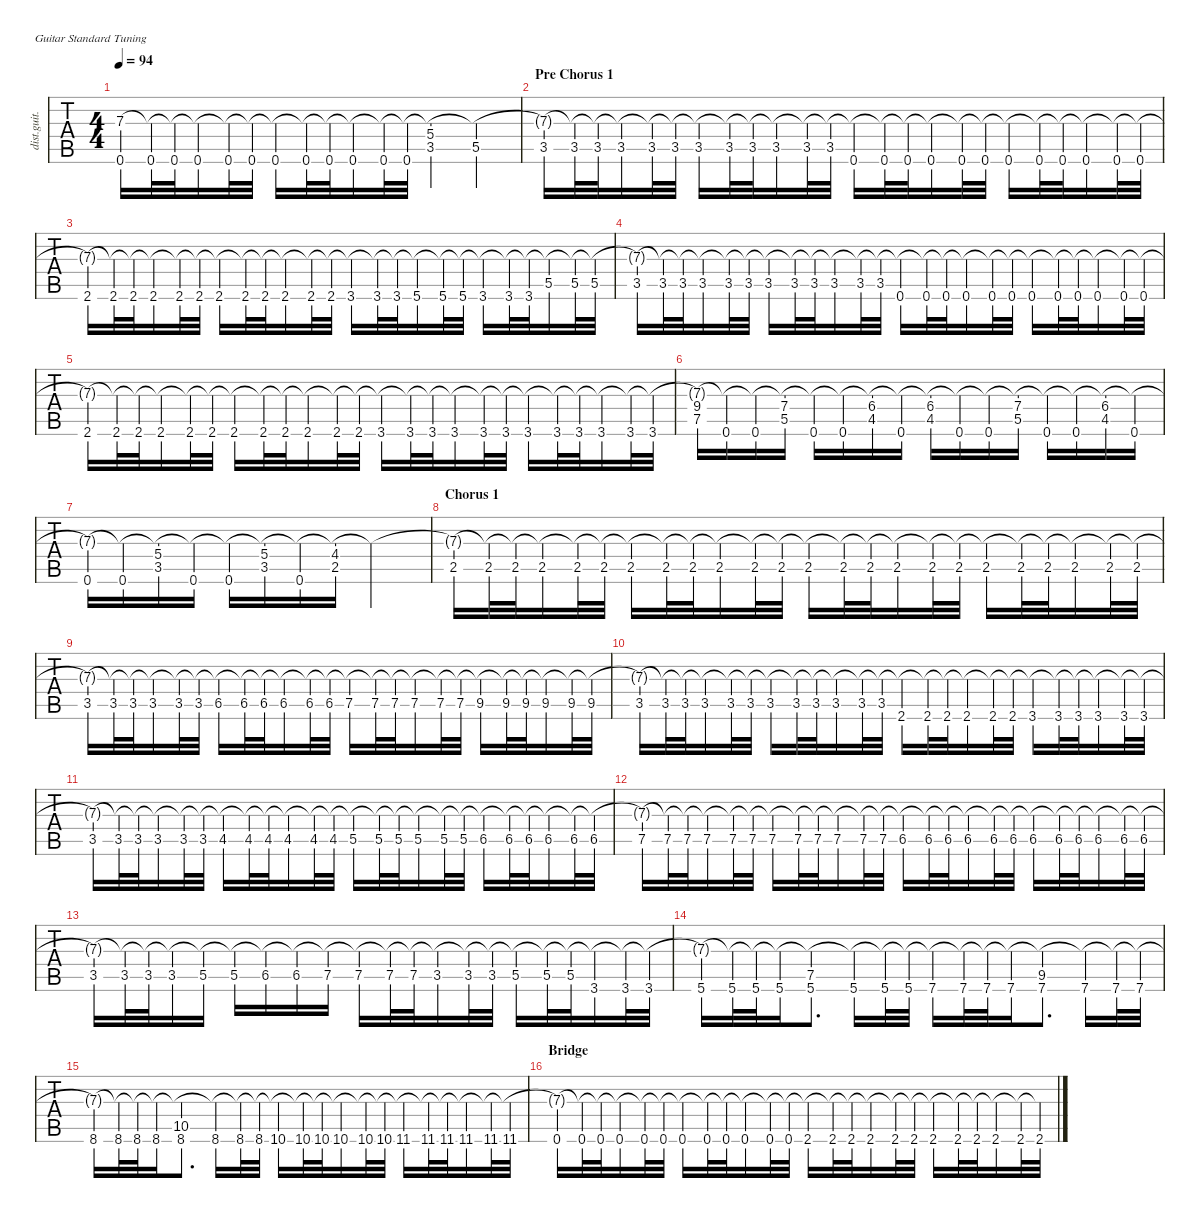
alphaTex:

\defaultSystemsLayout 4
\hideDynamics
\bracketExtendMode nobrackets
\track ("Rhythm Guitar" "dist.guit.") {instrument distortionguitar}
\staff {tabs}
\tuning (E4 B3 G3 D3 A2 E2)
\ts (4 4)
\tempo 94
\clef g2
\ks c
(0.6 7.3{t}).16{dy f beam Up} (0.6 7.3{t}).32{beam Up} (0.6 7.3{t}).32{beam Up} (0.6 7.3{t}).16{beam Up} (0.6 7.3{t}).32{beam Up} (0.6 7.3{t}).32{beam Up} (0.6 7.3{t}).16{beam Up} (0.6 7.3{t}).32{beam Up} (0.6 7.3{t}).32{beam Up} (0.6 7.3{t}).16{beam Up} (0.6 7.3{t}).32{beam Up} (0.6 7.3{t}).32{beam Up} (5.4 3.5 7.3{t}).4{beam Up} (5.5 7.3{t}).4{beam Up} |
\section ("" "Pre Chorus 1")
(3.5 7.3{t}).16{beam Up} (3.5 7.3{t}).32{beam Up} (3.5 7.3{t}).32{beam Up} (3.5 7.3{t}).16{beam Up} (3.5 7.3{t}).32{beam Up} (3.5 7.3{t}).32{beam Up} (3.5 7.3{t}).16{beam Up} (3.5 7.3{t}).32{beam Up} (3.5 7.3{t}).32{beam Up} (3.5 7.3{t}).16{beam Up} (3.5 7.3{t}).32{beam Up} (3.5 7.3{t}).32{beam Up} (0.6 7.3{t}).16{beam Up} (0.6 7.3{t}).32{beam Up} (0.6 7.3{t}).32{beam Up} (0.6 7.3{t}).16{beam Up} (0.6 7.3{t}).32{beam Up} (0.6 7.3{t}).32{beam Up} (0.6 7.3{t}).16{beam Up} (0.6 7.3{t}).32{beam Up} (0.6 7.3{t}).32{beam Up} (0.6 7.3{t}).16{beam Up} (0.6 7.3{t}).32{beam Up} (0.6 7.3{t}).32{beam Up} |
(2.6{acc #} 7.3{t}).16{beam Up} (2.6{acc #} 7.3{t}).32{beam Up} (2.6{acc #} 7.3{t}).32{beam Up} (2.6{acc #} 7.3{t}).16{beam Up} (2.6{acc #} 7.3{t}).32{beam Up} (2.6{acc #} 7.3{t}).32{beam Up} (2.6{acc #} 7.3{t}).16{beam Up} (2.6{acc #} 7.3{t}).32{beam Up} (2.6{acc #} 7.3{t}).32{beam Up} (2.6{acc #} 7.3{t}).16{beam Up} (2.6{acc #} 7.3{t}).32{beam Up} (2.6{acc #} 7.3{t}).32{beam Up} (3.6 7.3{t}).16{beam Up} (3.6 7.3{t}).32{beam Up} (3.6 7.3{t}).32{beam Up} (5.6 7.3{t}).16{beam Up} (5.6 7.3{t}).32{beam Up} (5.6 7.3{t}).32{beam Up} (3.6 7.3{t}).16{beam Up} (3.6 7.3{t}).32{beam Up} (3.6 7.3{t}).32{beam Up} (5.5 7.3{t}).16{beam Up} (5.5 7.3{t}).32{beam Up} (5.5 7.3{t}).32{beam Up} |
(3.5 7.3{t}).16{beam Up} (3.5 7.3{t}).32{beam Up} (3.5 7.3{t}).32{beam Up} (3.5 7.3{t}).16{beam Up} (3.5 7.3{t}).32{beam Up} (3.5 7.3{t}).32{beam Up} (3.5 7.3{t}).16{beam Up} (3.5 7.3{t}).32{beam Up} (3.5 7.3{t}).32{beam Up} (3.5 7.3{t}).16{beam Up} (3.5 7.3{t}).32{beam Up} (3.5 7.3{t}).32{beam Up} (0.6 7.3{t}).16{beam Up} (0.6 7.3{t}).32{beam Up} (0.6 7.3{t}).32{beam Up} (0.6 7.3{t}).16{beam Up} (0.6 7.3{t}).32{beam Up} (0.6 7.3{t}).32{beam Up} (0.6 7.3{t}).16{beam Up} (0.6 7.3{t}).32{beam Up} (0.6 7.3{t}).32{beam Up} (0.6 7.3{t}).16{beam Up} (0.6 7.3{t}).32{beam Up} (0.6 7.3{t}).32{beam Up} |
(2.6{acc #} 7.3{t}).16{beam Up} (2.6{acc #} 7.3{t}).32{beam Up} (2.6{acc #} 7.3{t}).32{beam Up} (2.6{acc #} 7.3{t}).16{beam Up} (2.6{acc #} 7.3{t}).32{beam Up} (2.6{acc #} 7.3{t}).32{beam Up} (2.6{acc #} 7.3{t}).16{beam Up} (2.6{acc #} 7.3{t}).32{beam Up} (2.6{acc #} 7.3{t}).32{beam Up} (2.6{acc #} 7.3{t}).16{beam Up} (2.6{acc #} 7.3{t}).32{beam Up} (2.6{acc #} 7.3{t}).32{beam Up} (3.6 7.3{t}).16{beam Up} (3.6 7.3{t}).32{beam Up} (3.6 7.3{t}).32{beam Up} (3.6 7.3{t}).16{beam Up} (3.6 7.3{t}).32{beam Up} (3.6 7.3{t}).32{beam Up} (3.6 7.3{t}).16{beam Up} (3.6 7.3{t}).32{beam Up} (3.6 7.3{t}).32{beam Up} (3.6 7.3{t}).16{beam Up} (3.6 7.3{t}).32{beam Up} (3.6 7.3{t}).32{beam Up} |
(9.4 7.5 7.3{t}).16{beam Up} (0.6 7.3{t}).16{beam Up} (0.6 7.3{t}).16{beam Up} (7.4 5.5 7.3{t}).16{beam Up} (0.6 7.3{t}).16{beam Up} (0.6 7.3{t}).16{beam Up} (6.4{acc #} 4.5{acc #} 7.3{t}).16{beam Up} (0.6 7.3{t}).16{beam Up} (6.4{acc #} 4.5{acc #} 7.3{t}).16{beam Up} (0.6 7.3{t}).16{beam Up} (0.6 7.3{t}).16{beam Up} (7.4 5.5 7.3{t}).16{beam Up} (0.6 7.3{t}).16{beam Up} (0.6 7.3{t}).16{beam Up} (6.4{acc #} 4.5{acc #} 7.3{t}).16{beam Up} (0.6 7.3{t}).16{beam Up} |
(0.6 7.3{t}).16{beam Up} (0.6 7.3{t}).16{beam Up} (5.4 3.5 7.3{t}).16{beam Up} (0.6 7.3{t}).16{beam Up} (0.6 7.3{t}).16{beam Up} (5.4 3.5 7.3{t}).16{beam Up} (0.6 7.3{t}).16{beam Up} (4.4{acc #} 2.5 7.3{t}).16{beam Up} 7.3{t}.2{dy mf beam Down} |
\section ("" "Chorus 1")
(2.5 7.3{t}).16{dy f beam Up} (2.5 7.3{t}).32{beam Up} (2.5 7.3{t}).32{beam Up} (2.5 7.3{t}).16{beam Up} (2.5 7.3{t}).32{beam Up} (2.5 7.3{t}).32{beam Up} (2.5 7.3{t}).16{beam Up} (2.5 7.3{t}).32{beam Up} (2.5 7.3{t}).32{beam Up} (2.5 7.3{t}).16{beam Up} (2.5 7.3{t}).32{beam Up} (2.5 7.3{t}).32{beam Up} (2.5 7.3{t}).16{beam Up} (2.5 7.3{t}).32{beam Up} (2.5 7.3{t}).32{beam Up} (2.5 7.3{t}).16{beam Up} (2.5 7.3{t}).32{beam Up} (2.5 7.3{t}).32{beam Up} (2.5 7.3{t}).16{beam Up} (2.5 7.3{t}).32{beam Up} (2.5 7.3{t}).32{beam Up} (2.5 7.3{t}).16{beam Up} (2.5 7.3{t}).32{beam Up} (2.5 7.3{t}).32{beam Up} |
(3.5 7.3{t}).16{beam Up} (3.5 7.3{t}).32{beam Up} (3.5 7.3{t}).32{beam Up} (3.5 7.3{t}).16{beam Up} (3.5 7.3{t}).32{beam Up} (3.5 7.3{t}).32{beam Up} (6.5{acc #} 7.3{t}).16{beam Up} (6.5{acc #} 7.3{t}).32{beam Up} (6.5{acc #} 7.3{t}).32{beam Up} (6.5{acc #} 7.3{t}).16{beam Up} (6.5{acc #} 7.3{t}).32{beam Up} (6.5{acc #} 7.3{t}).32{beam Up} (7.5 7.3{t}).16{beam Up} (7.5 7.3{t}).32{beam Up} (7.5 7.3{t}).32{beam Up} (7.5 7.3{t}).16{beam Up} (7.5 7.3{t}).32{beam Up} (7.5 7.3{t}).32{beam Up} (9.5{acc #} 7.3{t}).16{beam Up} (9.5{acc #} 7.3{t}).32{beam Up} (9.5{acc #} 7.3{t}).32{beam Up} (9.5{acc #} 7.3{t}).16{beam Up} (9.5{acc #} 7.3{t}).32{beam Up} (9.5{acc #} 7.3{t}).32{beam Up} |
(3.5 7.3{t}).16{beam Up} (3.5 7.3{t}).32{beam Up} (3.5 7.3{t}).32{beam Up} (3.5 7.3{t}).16{beam Up} (3.5 7.3{t}).32{beam Up} (3.5 7.3{t}).32{beam Up} (3.5 7.3{t}).16{beam Up} (3.5 7.3{t}).32{beam Up} (3.5 7.3{t}).32{beam Up} (3.5 7.3{t}).16{beam Up} (3.5 7.3{t}).32{beam Up} (3.5 7.3{t}).32{beam Up} (2.6{acc #} 7.3{t}).16{beam Up} (2.6{acc #} 7.3{t}).32{beam Up} (2.6{acc #} 7.3{t}).32{beam Up} (2.6{acc #} 7.3{t}).16{beam Up} (2.6{acc #} 7.3{t}).32{beam Up} (2.6{acc #} 7.3{t}).32{beam Up} (3.6 7.3{t}).16{beam Up} (3.6 7.3{t}).32{beam Up} (3.6 7.3{t}).32{beam Up} (3.6 7.3{t}).16{beam Up} (3.6 7.3{t}).32{beam Up} (3.6 7.3{t}).32{beam Up} |
(3.5 7.3{t}).16{beam Up} (3.5 7.3{t}).32{beam Up} (3.5 7.3{t}).32{beam Up} (3.5 7.3{t}).16{beam Up} (3.5 7.3{t}).32{beam Up} (3.5 7.3{t}).32{beam Up} (4.5{acc #} 7.3{t}).16{beam Up} (4.5{acc #} 7.3{t}).32{beam Up} (4.5{acc #} 7.3{t}).32{beam Up} (4.5{acc #} 7.3{t}).16{beam Up} (4.5{acc #} 7.3{t}).32{beam Up} (4.5{acc #} 7.3{t}).32{beam Up} (5.5 7.3{t}).16{beam Up} (5.5 7.3{t}).32{beam Up} (5.5 7.3{t}).32{beam Up} (5.5 7.3{t}).16{beam Up} (5.5 7.3{t}).32{beam Up} (5.5 7.3{t}).32{beam Up} (6.5{acc #} 7.3{t}).16{beam Up} (6.5{acc #} 7.3{t}).32{beam Up} (6.5{acc #} 7.3{t}).32{beam Up} (6.5{acc #} 7.3{t}).16{beam Up} (6.5{acc #} 7.3{t}).32{beam Up} (6.5{acc #} 7.3{t}).32{beam Up} |
(7.5 7.3{t}).16{beam Up} (7.5 7.3{t}).32{beam Up} (7.5 7.3{t}).32{beam Up} (7.5 7.3{t}).16{beam Up} (7.5 7.3{t}).32{beam Up} (7.5 7.3{t}).32{beam Up} (7.5 7.3{t}).16{beam Up} (7.5 7.3{t}).32{beam Up} (7.5 7.3{t}).32{beam Up} (7.5 7.3{t}).16{beam Up} (7.5 7.3{t}).32{beam Up} (7.5 7.3{t}).32{beam Up} (6.5{acc #} 7.3{t}).16{beam Up} (6.5{acc #} 7.3{t}).32{beam Up} (6.5{acc #} 7.3{t}).32{beam Up} (6.5{acc #} 7.3{t}).16{beam Up} (6.5{acc #} 7.3{t}).32{beam Up} (6.5{acc #} 7.3{t}).32{beam Up} (6.5{acc #} 7.3{t}).16{beam Up} (6.5{acc #} 7.3{t}).32{beam Up} (6.5{acc #} 7.3{t}).32{beam Up} (6.5{acc #} 7.3{t}).16{beam Up} (6.5{acc #} 7.3{t}).32{beam Up} (6.5{acc #} 7.3{t}).32{beam Up} |
(3.5 7.3{t}).16{beam Up} (3.5 7.3{t}).32{beam Up} (3.5 7.3{t}).32{beam Up} (3.5 7.3{t}).16{beam Up} (5.5 7.3{t}).16{beam Up} (5.5 7.3{t}).16{beam Up} (6.5{acc #} 7.3{t}).16{beam Up} (6.5{acc #} 7.3{t}).16{beam Up} (7.5 7.3{t}).16{beam Up} (7.5 7.3{t}).16{beam Up} (7.5 7.3{t}).32{beam Up} (7.5 7.3{t}).32{beam Up} (3.5 7.3{t}).16{beam Up} (3.5 7.3{t}).32{beam Up} (3.5 7.3{t}).32{beam Up} (5.5 7.3{t}).16{beam Up} (5.5 7.3{t}).32{beam Up} (5.5 7.3{t}).32{beam Up} (3.6 7.3{t}).16{beam Up} (3.6 7.3{t}).32{beam Up} (3.6 7.3{t}).32{beam Up} |
(5.6 7.3{t}).16{beam Up} (5.6 7.3{t}).32{beam Up} (5.6 7.3{t}).32{beam Up} (5.6 7.3{t}).16{beam Up} (7.5 5.6 7.3{t}).8{d beam Up} (5.6 7.3{t}).16{beam Up} (5.6 7.3{t}).32{beam Up} (5.6 7.3{t}).32{beam Up} (7.6 7.3{t}).16{beam Up} (7.6 7.3{t}).32{beam Up} (7.6 7.3{t}).32{beam Up} (7.6 7.3{t}).16{beam Up} (9.5{acc #} 7.6 7.3{t}).8{d beam Up} (7.6 7.3{t}).16{beam Up} (7.6 7.3{t}).32{beam Up} (7.6 7.3{t}).32{beam Up} |
(8.6 7.3{t}).16{beam Up} (8.6 7.3{t}).32{beam Up} (8.6 7.3{t}).32{beam Up} (8.6 7.3{t}).16{beam Up} (10.5 8.6 7.3{t}).8{d beam Up} (8.6 7.3{t}).16{beam Up} (8.6 7.3{t}).32{beam Up} (8.6 7.3{t}).32{beam Up} (10.6 7.3{t}).16{beam Up} (10.6 7.3{t}).32{beam Up} (10.6 7.3{t}).32{beam Up} (10.6 7.3{t}).16{beam Up} (10.6 7.3{t}).32{beam Up} (10.6 7.3{t}).32{beam Up} (11.6{acc #} 7.3{t}).16{beam Up} (11.6{acc #} 7.3{t}).32{beam Up} (11.6{acc #} 7.3{t}).32{beam Up} (11.6{acc #} 7.3{t}).16{beam Up} (11.6{acc #} 7.3{t}).32{beam Up} (11.6{acc #} 7.3{t}).32{beam Up} |
\section ("" "Bridge")
(0.6 7.3{t}).16{beam Up} (0.6 7.3{t}).32{beam Up} (0.6 7.3{t}).32{beam Up} (0.6 7.3{t}).16{beam Up} (0.6 7.3{t}).32{beam Up} (0.6 7.3{t}).32{beam Up} (0.6 7.3{t}).16{beam Up} (0.6 7.3{t}).32{beam Up} (0.6 7.3{t}).32{beam Up} (0.6 7.3{t}).16{beam Up} (0.6 7.3{t}).32{beam Up} (0.6 7.3{t}).32{beam Up} (2.6{acc #} 7.3{t}).16{beam Up} (2.6{acc #} 7.3{t}).32{beam Up} (2.6{acc #} 7.3{t}).32{beam Up} (2.6{acc #} 7.3{t}).16{beam Up} (2.6{acc #} 7.3{t}).32{beam Up} (2.6{acc #} 7.3{t}).32{beam Up} (2.6{acc #} 7.3{t}).16{beam Up} (2.6{acc #} 7.3{t}).32{beam Up} (2.6{acc #} 7.3{t}).32{beam Up} (2.6{acc #} 7.3{t}).16{beam Up} (2.6{acc #} 7.3{t}).32{beam Up} (2.6{acc #} 7.3{t}).32{beam Up}
